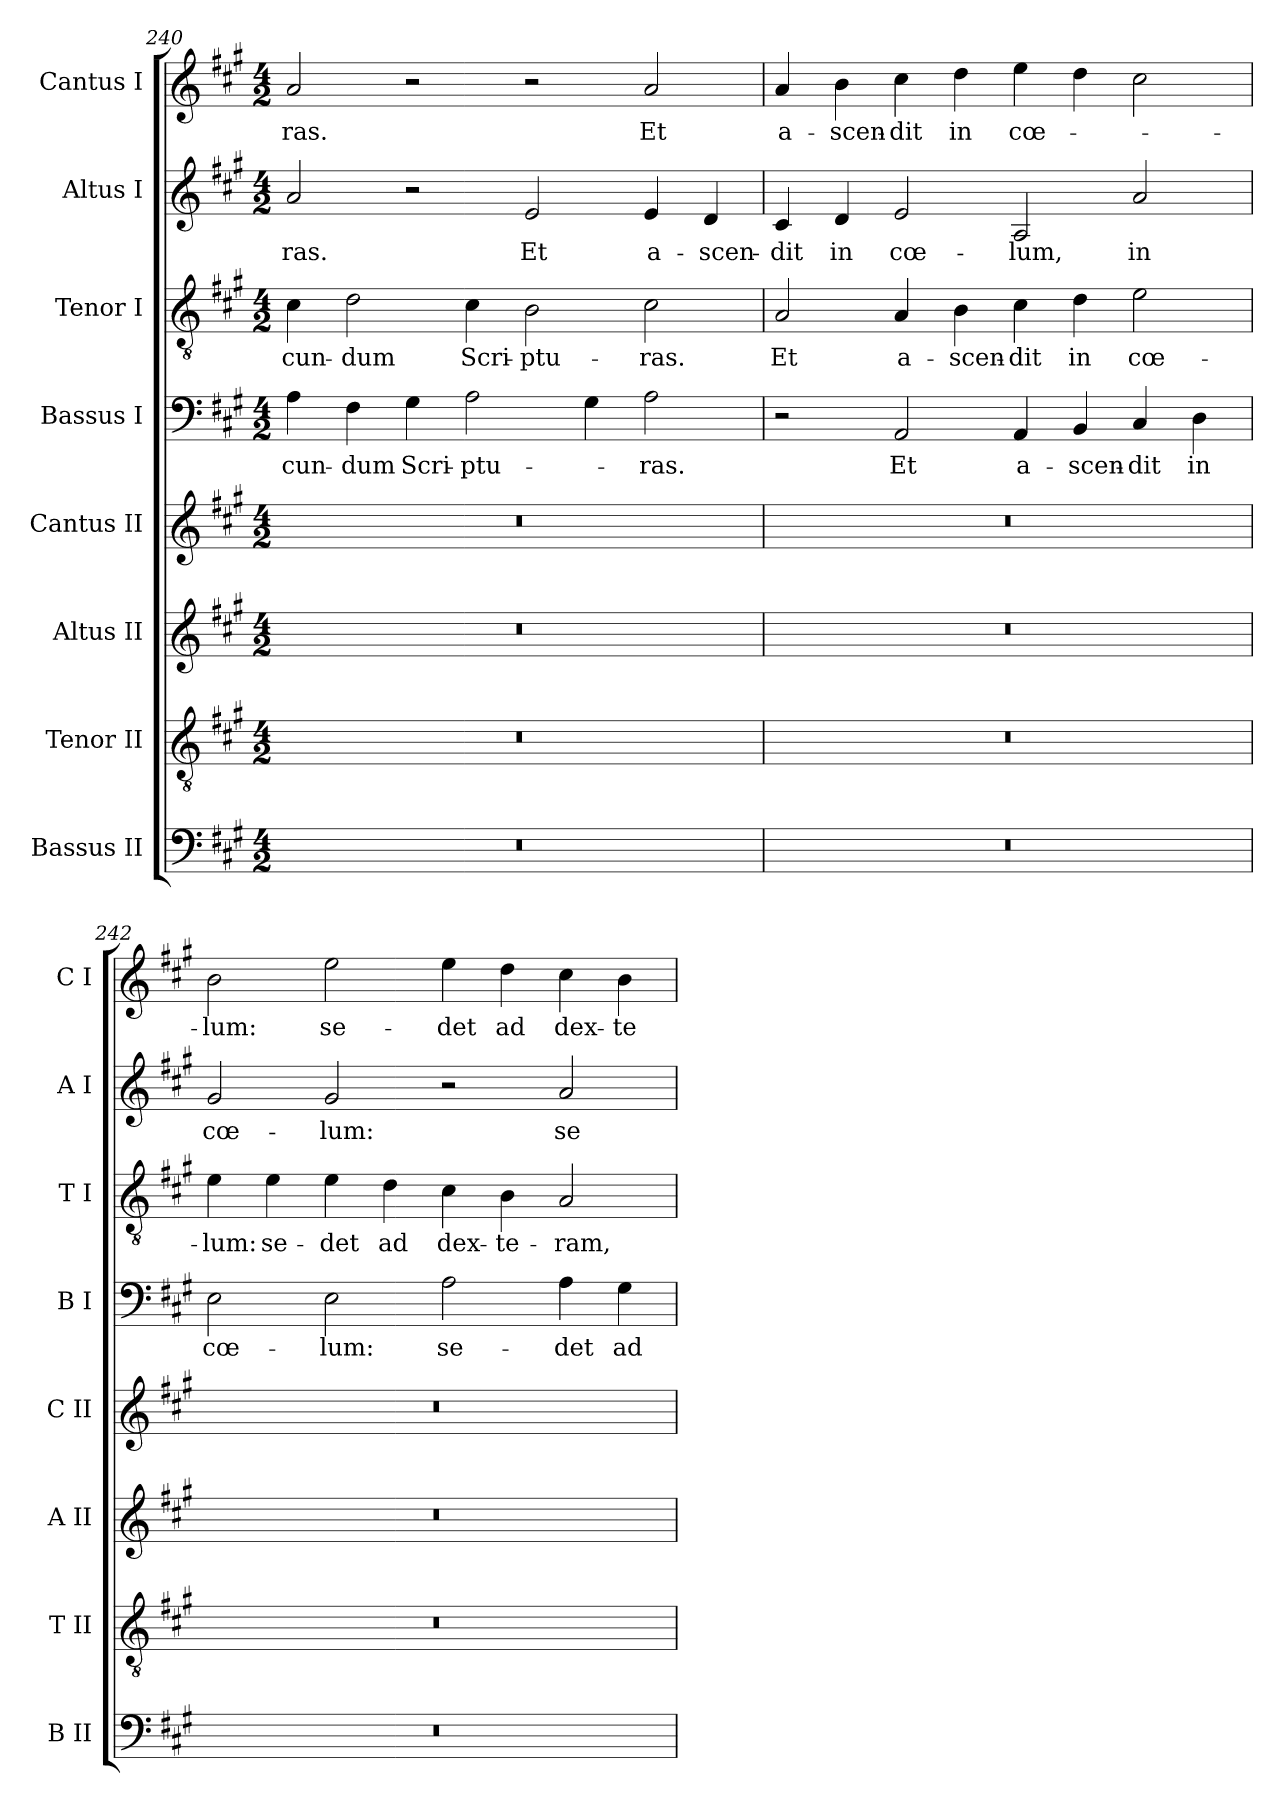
**kern	**kern	**kern	**kern	**kern	**text	**kern	**text	**kern	**text	**kern	**text
*part8	*part7	*part6	*part5	*part4	*part4	*part3	*part3	*part2	*part2	*part1	*part1
*staff8	*staff7	*staff6	*staff5	*staff4	*staff4	*staff3	*staff3	*staff2	*staff2	*staff1	*staff1
*I"Bassus II	*I"Tenor II	*I"Altus II	*I"Cantus II	*I"Bassus I	*	*I"Tenor I	*	*I"Altus I	*	*I"Cantus I	*
*I'B II	*I'T II	*I'A II	*I'C II	*I'B I	*	*I'T I	*	*I'A I	*	*I'C I	*
*clefF4	*clefGv2	*clefG2	*clefG2	*clefF4	*	*clefGv2	*	*clefG2	*	*clefG2	*
*k[f#c#g#]	*k[f#c#g#]	*k[f#c#g#]	*k[f#c#g#]	*k[f#c#g#]	*	*k[f#c#g#]	*	*k[f#c#g#]	*	*k[f#c#g#]	*
*A:	*A:	*A:	*A:	*A:	*	*A:	*	*A:	*	*A:	*
*M4/2	*M4/2	*M4/2	*M4/2	*M4/2	*	*M4/2	*	*M4/2	*	*M4/2	*
=240	=240	=240	=240	=240	=240	=240	=240	=240	=240	=240	=240
0r	0r	0r	0r	4A\	-cun-	4c#\	-cun-	2a/	-ras.	2a/	-ras.
.	.	.	.	4F#\	-dum	2d\	-dum	.	.	.	.
.	.	.	.	4G#\	Scri-	.	.	2r	.	2r	.
.	.	.	.	2A\	-ptu-	4c#\	Scri-	.	.	.	.
.	.	.	.	.	.	2B\	-ptu-	2e/	Et	2r	.
.	.	.	.	4G#\	.	.	.	.	.	.	.
.	.	.	.	2A\	-ras.	2c#\	-ras.	4e/	a-	2a/	Et
.	.	.	.	.	.	.	.	4d/	-scen-	.	.
!!LO:LB:g=z
=241	=241	=241	=241	=241	=241	=241	=241	=241	=241	=241	=241
0r	0r	0r	0r	2r	.	2A/	Et	4c#/	-dit	4a/	a-
.	.	.	.	.	.	.	.	4d/	in	4b\	-scen-
.	.	.	.	2AA/	Et	4A/	a-	2e/	cœ-	4cc#\	-dit
.	.	.	.	.	.	4B\	-scen-	.	.	4dd\	in
.	.	.	.	4AA/	a-	4c#\	-dit	2A/	-lum,	4ee\	cœ-
.	.	.	.	4BB/	-scen-	4d\	in	.	.	4dd\	.
.	.	.	.	4C#/	-dit	2e\	cœ-	2a/	in	2cc#\	.
.	.	.	.	4D\	in	.	.	.	.	.	.
=242	=242	=242	=242	=242	=242	=242	=242	=242	=242	=242	=242
0r	0r	0r	0r	2E\	cœ-	4e\	-lum:	2g#/	cœ-	2b\	-lum:
.	.	.	.	.	.	4e\	se-	.	.	.	.
.	.	.	.	2E\	-lum:	4e\	-det	2g#/	-lum:	2ee\	se-
.	.	.	.	.	.	4d\	ad	.	.	.	.
.	.	.	.	2A\	se-	4c#\	dex-	2r	.	4ee\	-det
.	.	.	.	.	.	4B\	-te-	.	.	4dd\	ad
.	.	.	.	4A\	-det	2A/	-ram,	2a/	se-	4cc#\	dex-
.	.	.	.	4G#\	ad	.	.	.	.	4b\	-te-
=	=	=	=	=	=	=	=	=	=	=	=
*-	*-	*-	*-	*-	*-	*-	*-	*-	*-	*-	*-
